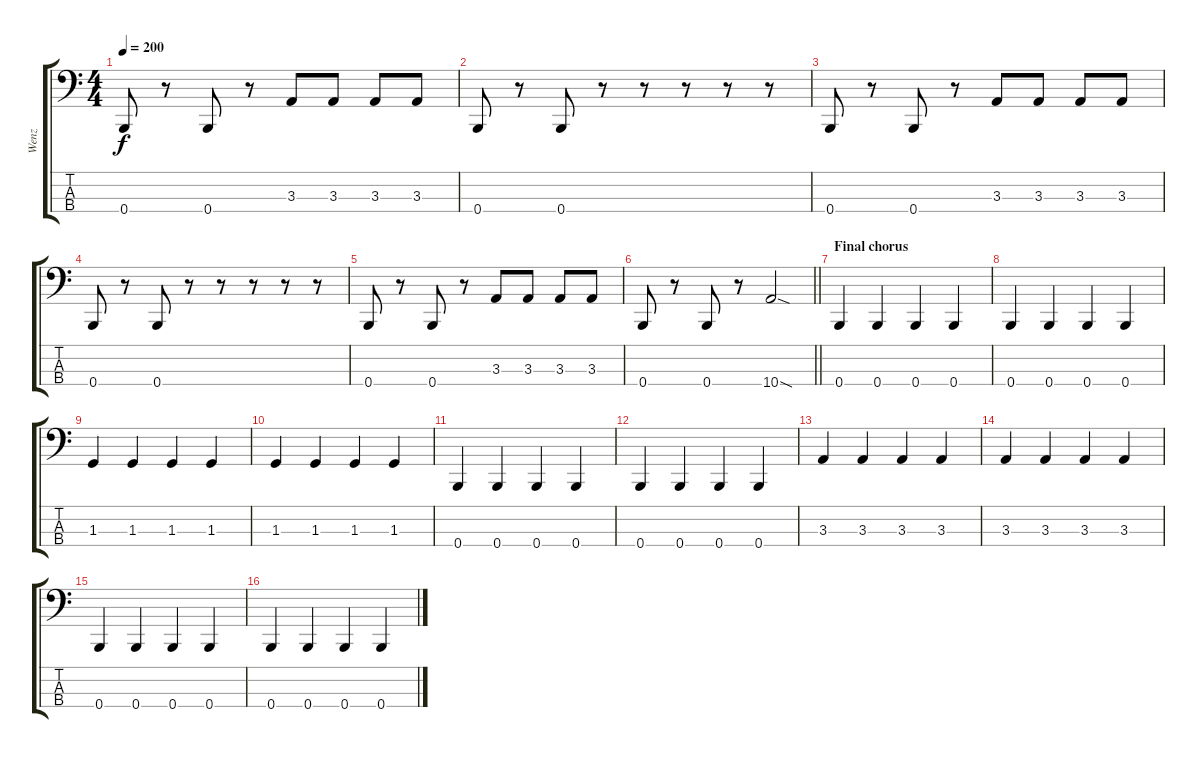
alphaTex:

\track ("Wenz" "Wenz") {instrument electricbasspick}
\staff {score tabs}
\tuning (E2 B1 Gb1 B0) {hide}
\ts (4 4)
\tempo 200
\clef f4
\ks c
0.4.8{dy f} r.8 0.4.8 r.8 3.3.8 3.3.8 3.3.8 3.3.8 |
0.4.8 r.8 0.4.8 r.8 r.8 r.8 r.8 r.8 |
0.4.8 r.8 0.4.8 r.8 3.3.8 3.3.8 3.3.8 3.3.8 |
0.4.8 r.8 0.4.8 r.8 r.8 r.8 r.8 r.8 |
0.4.8 r.8 0.4.8 r.8 3.3.8 3.3.8 3.3.8 3.3.8 |
\barLineRight lightlight
0.4.8 r.8 0.4.8 r.8 10.4{sod}.2 |
\section ("" "Final chorus")
0.4.4 0.4.4 0.4.4 0.4.4 |
0.4.4 0.4.4 0.4.4 0.4.4 |
1.3.4 1.3.4 1.3.4 1.3.4 |
1.3.4 1.3.4 1.3.4 1.3.4 |
0.4.4 0.4.4 0.4.4 0.4.4 |
0.4.4 0.4.4 0.4.4 0.4.4 |
3.3.4 3.3.4 3.3.4 3.3.4 |
3.3.4 3.3.4 3.3.4 3.3.4 |
0.4.4 0.4.4 0.4.4 0.4.4 |
0.4.4 0.4.4 0.4.4 0.4.4
